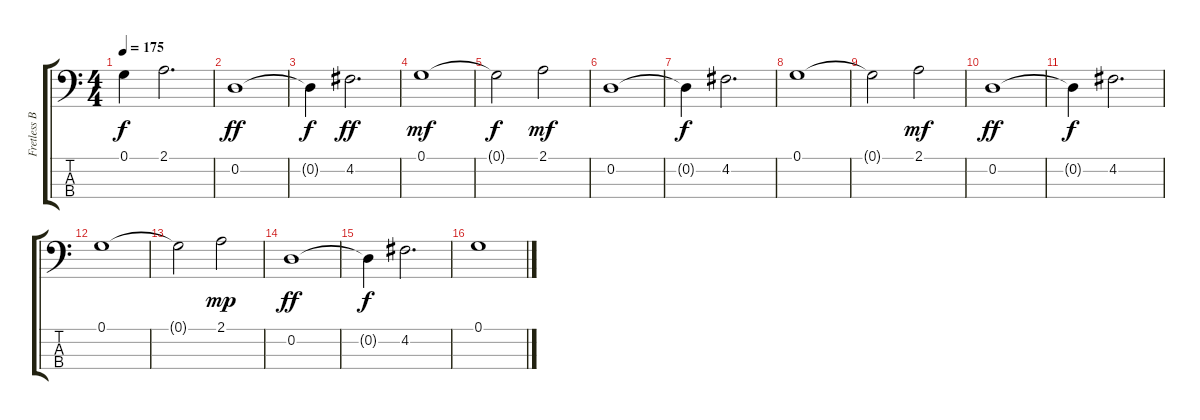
\track ("Fretless Bass" "Fretless B") {instrument fretlessbass}
\staff {score tabs}
\tuning (G2 D2 A1 E1) {hide}
\ts (4 4)
\tempo 175
\clef f4
\ks c
0.1{t}.4{dy f} 2.1.2{d} |
0.2.1{dy ff} |
0.2{t}.4{dy f} 4.2.2{d dy ff} |
0.1.1{dy mf} |
0.1{t}.2{dy f} 2.1.2{dy mf} |
0.2.1 |
0.2{t}.4{dy f} 4.2.2{d} |
0.1.1 |
0.1{t}.2 2.1.2{dy mf} |
0.2.1{dy ff} |
0.2{t}.4{dy f} 4.2.2{d} |
0.1.1 |
0.1{t}.2 2.1.2{dy mp} |
0.2.1{dy ff} |
0.2{t}.4{dy f} 4.2.2{d} |
0.1.1
